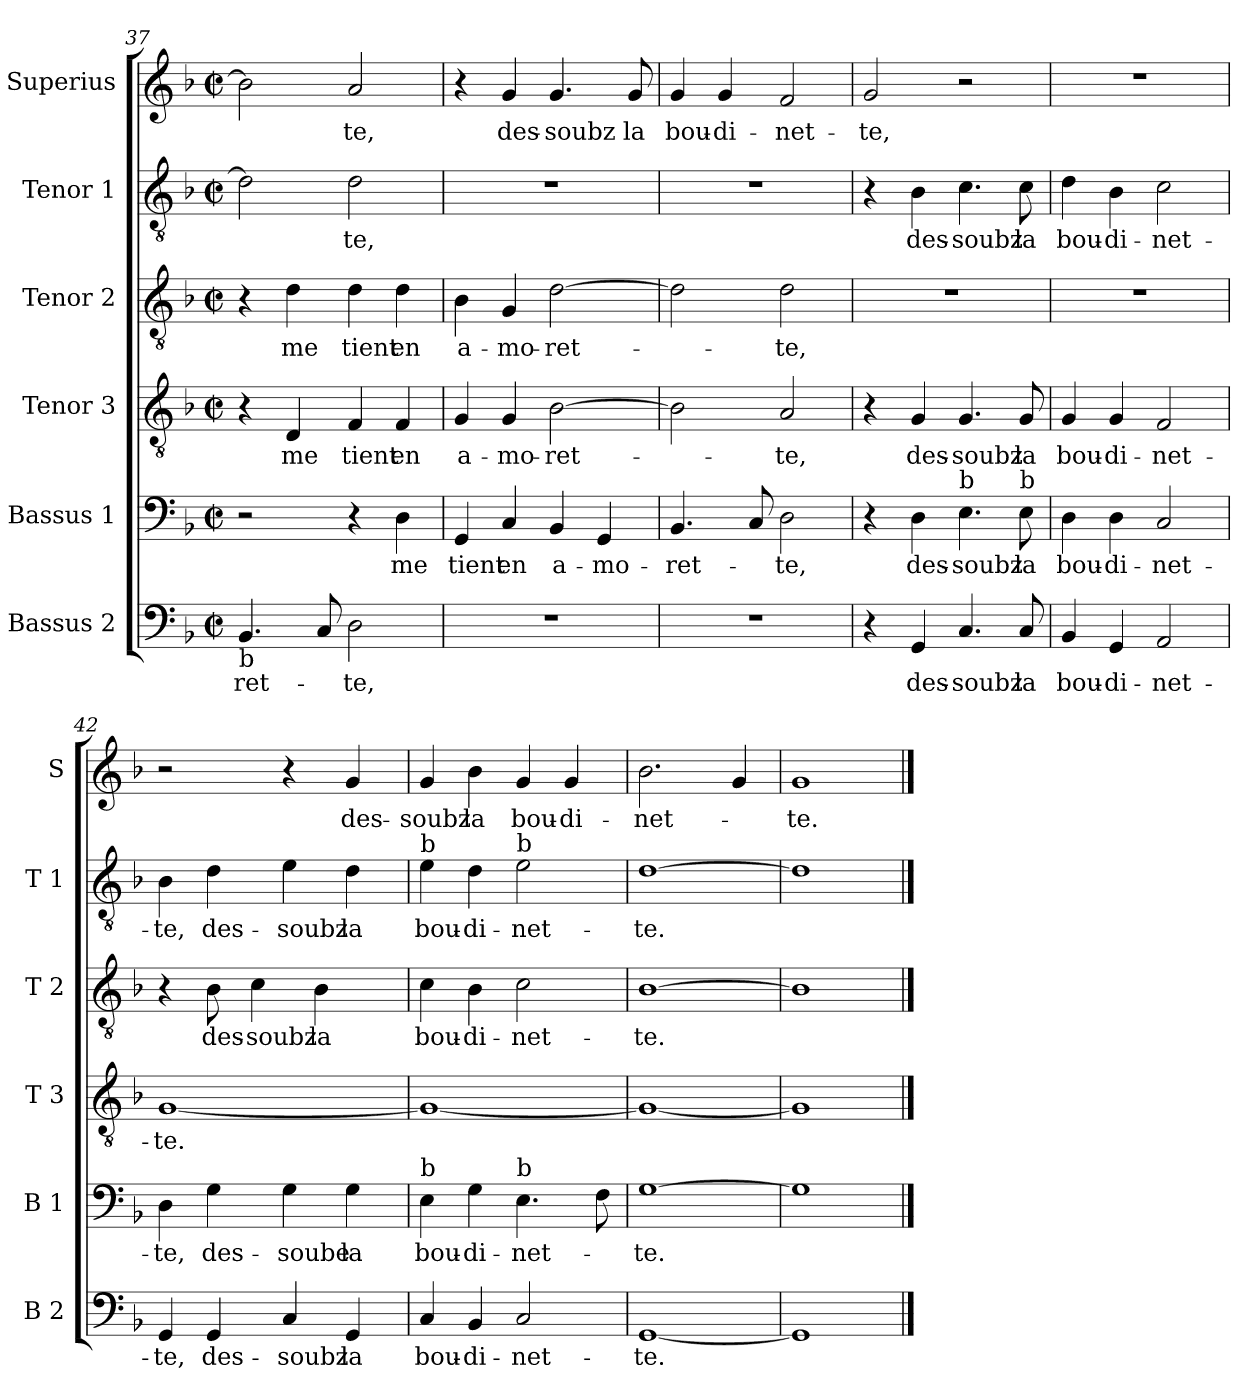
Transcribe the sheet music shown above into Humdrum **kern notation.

**kern	**text	**kern	**text	**kern	**text	**kern	**text	**kern	**text	**kern	**text
*part6	*part6	*part5	*part5	*part4	*part4	*part3	*part3	*part2	*part2	*part1	*part1
*staff6	*staff6	*staff5	*staff5	*staff4	*staff4	*staff3	*staff3	*staff2	*staff2	*staff1	*staff1
*I"Bassus 2	*	*I"Bassus 1	*	*I"Tenor 3	*	*I"Tenor 2	*	*I"Tenor 1	*	*I"Superius	*
*I'B 2	*	*I'B 1	*	*I'T 3	*	*I'T 2	*	*I'T 1	*	*I'S	*
*clefF4	*	*clefF4	*	*clefGv2	*	*clefGv2	*	*clefGv2	*	*clefG2	*
*k[b-]	*	*k[b-]	*	*k[b-]	*	*k[b-]	*	*k[b-]	*	*k[b-]	*
*F:	*	*F:	*	*F:	*	*F:	*	*F:	*	*F:	*
*M2/2	*	*M2/2	*	*M2/2	*	*M2/2	*	*M2/2	*	*M2/2	*
*met(c|)	*	*met(c|)	*	*met(c|)	*	*met(c|)	*	*met(c|)	*	*met(c|)	*
=37	=37	=37	=37	=37	=37	=37	=37	=37	=37	=37	=37
!LO:TX:b:t=b	!	!	!	!	!	!	!	!	!	!	!
4.BB-/	-ret-	2r	.	4r	.	4r	.	2d\]	.	2b-\]	.
.	.	.	.	4D/	me	4d\	me	.	.	.	.
8C/	.	.	.	.	.	.	.	.	.	.	.
2D\	-te,	4r	.	4F/	tient	4d\	tient	2d\	-te,	2a/	-te,
.	.	4D\	me	4F/	en	4d\	en	.	.	.	.
=38	=38	=38	=38	=38	=38	=38	=38	=38	=38	=38	=38
1r	.	4GG/	tient	4G/	a-	4B-\	a-	1r	.	4r	.
.	.	4C/	en	4G/	-mo-	4G/	-mo-	.	.	4g/	des-
.	.	4BB-/	a-	[2B-\	-ret-	[2d\	-ret-	.	.	4.g/	-soubz
.	.	4GG/	-mo-	.	.	.	.	.	.	.	.
.	.	.	.	.	.	.	.	.	.	8g/	la
=39	=39	=39	=39	=39	=39	=39	=39	=39	=39	=39	=39
1r	.	4.BB-/	-ret-	2B-\]	.	2d\]	.	1r	.	4g/	bou-
.	.	.	.	.	.	.	.	.	.	4g/	-di-
.	.	8C/	.	.	.	.	.	.	.	.	.
.	.	2D\	-te,	2A/	-te,	2d\	-te,	.	.	2f/	-net-
=40	=40	=40	=40	=40	=40	=40	=40	=40	=40	=40	=40
4r	.	4r	.	4r	.	1r	.	4r	.	2g/	-te,
4GG/	des-	4D\	des-	4G/	des-	.	.	4B-\	des-	.	.
!	!	!LO:TX:a:t=b	!	!	!	!	!	!	!	!	!
4.C/	-soubz	4.E\	-soubz	4.G/	-soubz	.	.	4.c\	-soubz	2r	.
!	!	!LO:TX:a:t=b	!	!	!	!	!	!	!	!	!
8C/	la	8E\	la	8G/	la	.	.	8c\	la	.	.
=41	=41	=41	=41	=41	=41	=41	=41	=41	=41	=41	=41
4BB-/	bou-	4D\	bou-	4G/	bou-	1r	.	4d\	bou-	1r	.
4GG/	-di-	4D\	-di-	4G/	-di-	.	.	4B-\	-di-	.	.
2AA/	-net-	2C/	-net-	2F/	-net-	.	.	2c\	-net-	.	.
!!LO:LB:g=z
=42	=42	=42	=42	=42	=42	=42	=42	=42	=42	=42	=42
4GG/	-te,	4D\	-te,	[1G	-te.	4r	.	4B-\	-te,	2r	.
4GG/	des-	4G\	des-	.	.	8B-\	des-	4d\	des-	.	.
.	.	.	.	.	.	4c\	-soubz	.	.	.	.
4C/	-soubz	4G\	-soube	.	.	.	.	4e\	-soubz	4r	.
.	.	.	.	.	.	4B-\	la	.	.	.	.
4GG/	la	4G\	la	.	.	.	.	4d\	la	4g/	des-
.	.	.	.	.	.	8ryy	.	.	.	.	.
=43	=43	=43	=43	=43	=43	=43	=43	=43	=43	=43	=43
!	!	!	!	!	!	!	!	!LO:TX:a:t=b	!	!	!
!	!	!LO:TX:a:t=b	!	!	!	!	!	!	!	!	!
4C/	bou-	4E\	bou-	1G_	.	4c\	bou-	4e\	bou-	4g/	-soubz
4BB-/	-di-	4G\	-di-	.	.	4B-\	-di-	4d\	-di-	4b-\	la
!	!	!	!	!	!	!	!	!LO:TX:a:t=b	!	!	!
!	!	!LO:TX:a:t=b	!	!	!	!	!	!	!	!	!
2C/	-net-	4.E\	-net-	.	.	2c\	-net-	2e\	-net-	4g/	bou-
.	.	.	.	.	.	.	.	.	.	4g/	-di-
.	.	8F\	.	.	.	.	.	.	.	.	.
=44	=44	=44	=44	=44	=44	=44	=44	=44	=44	=44	=44
[1GG	-te.	[1G	-te.	1G_	.	[1B-	-te.	[1d	-te.	2.b-\	-net-
.	.	.	.	.	.	.	.	.	.	4g/	.
=45	=45	=45	=45	=45	=45	=45	=45	=45	=45	=45	=45
1GG]	.	1G]	.	1G]	.	1B-]	.	1d]	.	1g	-te.-
==	==	==	==	==	==	==	==	==	==	==	==
*-	*-	*-	*-	*-	*-	*-	*-	*-	*-	*-	*-
